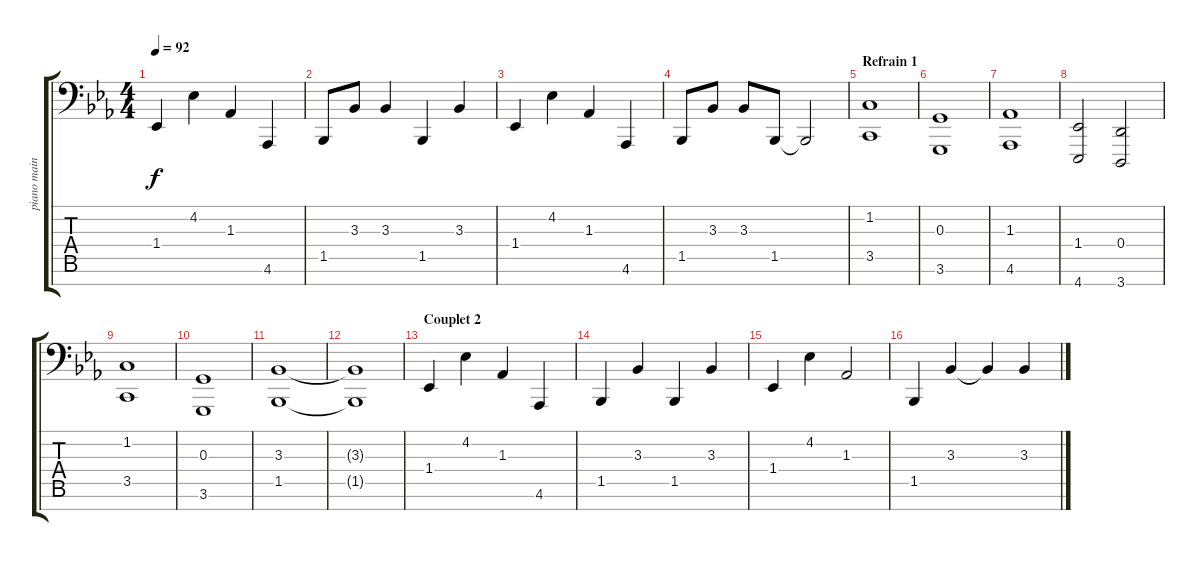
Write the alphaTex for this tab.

\track ("piano main gauche" "piano main") {instrument brightacousticpiano}
\staff {score tabs}
\tuning (E3 B2 G2 D2 A1 E1 B0) {hide}
\ts (4 4)
\tempo 92
\clef f4
\ks eb
1.4.4{dy f} 4.2.4 1.3.4 4.6.4 |
1.5.8 3.3.8 3.3.4 1.5.4 3.3.4 |
1.4.4 4.2.4 1.3.4 4.6.4 |
1.5.8 3.3.8 3.3.8 1.5.8 1.5{t}.2 |
\section ("" "Refrain 1")
(1.2 3.5).1 |
(0.3 3.6).1 |
(1.3 4.6).1 |
(1.4 4.7).2 (0.4 3.7).2 |
(1.2 3.5).1 |
(0.3 3.6).1 |
(3.3 1.5).1 |
(3.3{t} 1.5{t}).1 |
\section ("" "Couplet 2")
1.4.4 4.2.4 1.3.4 4.6.4 |
1.5.4 3.3.4 1.5.4 3.3.4 |
1.4.4 4.2.4 1.3.2 |
1.5.4 3.3.4 3.3{t}.4 3.3.4
